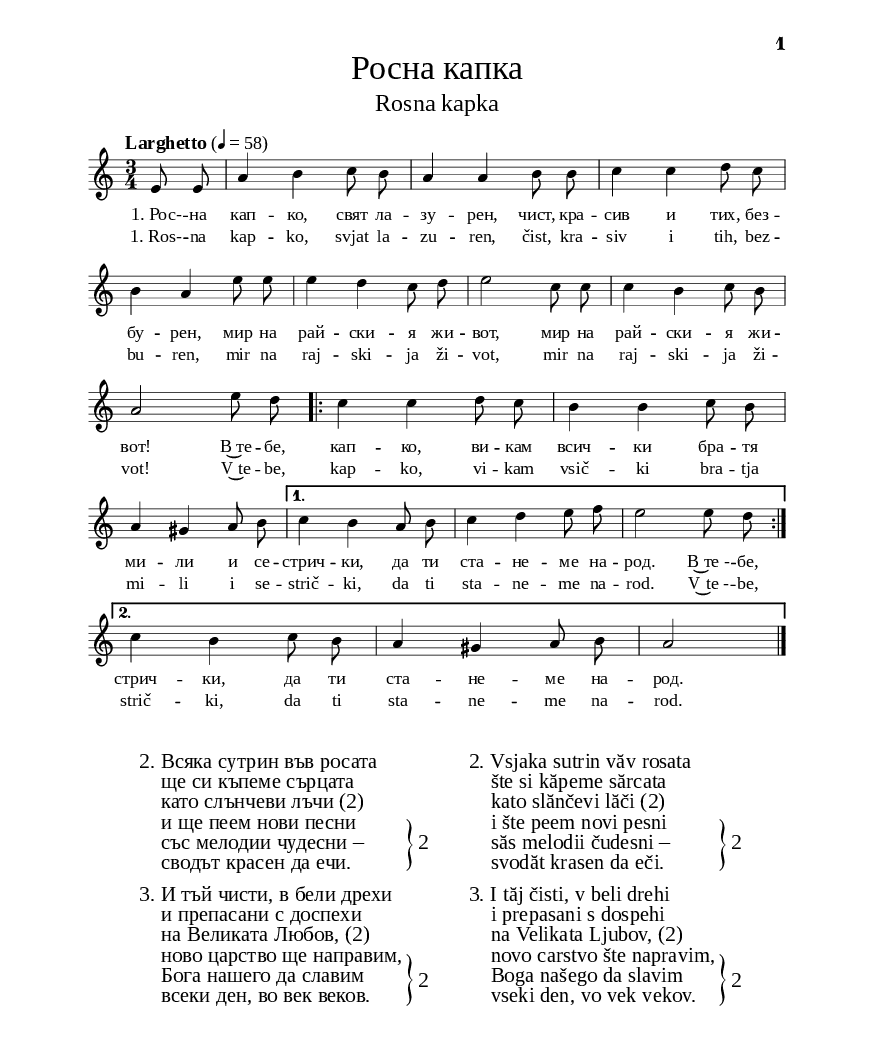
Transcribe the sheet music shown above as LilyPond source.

\version "2.24.3"

% include paper part and global functions
\include "include/globals.ily"
"rightBraces046" = \markup {
  \column {
    % repeat braces
    \translate #'(0 . -10.7 )
    \right-brace #25

    \translate #'(0 . -15.0 )
    \right-brace #25
  }
  \column {
    % repeat numbers
    \translate #'(0 . -11.2 )
    2

    \translate #'(0 . -19.0 )
    2
  }
}

\bookpart {
  \label #'ref046
  \tocItem \markup "Росна капка – Rosna kapka"
  \include "include/bookpart-paper.ily"
  \score {
    \include "include/score-layout.ily"

    \new Voice \absolute  {
      \clef treble
      \key a \minor
      \time 3/4
      \tempoFunc "Larghetto" 4 "58"
      \partial 4
      \autoBeamOff

      e'8 e' a'4 b' c''8 b' |  a'4 a' b'8 b' | c''4 c'' d''8 c'' \break | % 5

      b'4 a' e''8 e'' | e''4 d'' c''8 d'' | e''2 c''8 c'' | c''4 b' c''8 b' \break |

      a'2 e''8 d'' \repeat volta 2 {
        | c''4 c'' d''8 c'' |  b'4 b' c''8 b' \break |

        a'4 gis' a'8 b' |
      }  \alternative {
        { c''4 b' a'8 b' | c''4 d'' e''8 f'' | e''2 e''8 d''  \break |  }

        { c''4 b' c''8 b'8 | a'4 gis'4 a'8 b'8 | a'2 \bar "|." }
      }
    }

    \addlyrics {
      "1. Рос-" -- на кап -- ко, свят ла -- зу -- рен, чист, кра -- сив и тих, без --
      бу -- рен, мир на рай -- ски -- я жи -- вот, мир на рай -- ски -- я жи --
      вот! В~те -- бе, кап -- ко, ви -- кам всич -- ки бра -- тя
      ми -- ли и се -- стрич -- ки, да ти ста -- не -- ме на -- род. "В~те -" -- бе,
      стрич -- ки, да ти ста -- не -- ме на -- род.
    }
    \addlyrics {
      "1. Ros-" -- na kap -- ko, svjat la -- zu -- ren, čist, kra -- siv i tih, bez --
      bu -- ren, mir na raj -- ski -- ja ži -- vot, mir na raj -- ski -- ja ži --
      vot! V~te -- be, kap -- ko, vi -- kam vsič -- ki bra -- tja
      mi -- li i se -- strič -- ki, da ti sta -- ne -- me na -- rod. "V~te -" -- be,
      strič -- ki, da ti sta -- ne -- me na -- rod.
    }

    \header {
      title = \titleFunc "Росна капка" "Rosna kapka"
    }

    \midi{}

  } % score

  \markup \empty-two

  \markup \abs-fontsize #10 {
    \hspace #7
    \override #`(baseline-skip . ,bgCoupletBaselineSkip)
    \column {
      \line { 2. Всяка сутрин във росата }
      \line {   "   " ще си къпеме сърцата }

      \line {   "   " като слънчеви лъчи (2)}

      \line {   "   " и ще пеем нови песни}

      \line {   "   " със мелодии чудесни –}

      \line {   "   " сводът красен да ечи.}

      \vspace #0.5

      \line {   3.  И тъй чисти, в бели дрехи}

      \line {   "   " и препасани с доспехи}

      \line {   "   " на Великата Любов, (2)}

      \line {   "   " ново царство ще направим,}

      \line {   "   " Бога нашего да славим}

      \line {   "   " всеки ден, во век веков.}
    }  \"rightBraces046"

    \hspace #5
    \override #`(baseline-skip . ,bgCoupletBaselineSkip)
    \column {
      \line { 2. Vsjaka sutrin văv rosata }
      \line {   "   " šte si kăpeme sărcata }

      \line {   "   " kato slănčevi lăči (2)}

      \line {   "   " i šte peem novi pesni}

      \line {   "   " săs melodii čudesni –}

      \line {   "   " svodăt krasen da eči.}

      \vspace #0.5

      \line {   3.  I tăj čisti, v beli drehi}

      \line {   "   " i prepasani s dospehi}

      \line {   "   " na Velikata Ljubov, (2)}

      \line {   "   " novo carstvo šte napravim,}

      \line {   "   " Boga našego da slavim}

      \line {   "   " vseki den, vo vek vekov.}
    } %column

    \"rightBraces046"
  } % markup

  \pageBreak

  % include foreign translation(s) of the song
  \version "2.24.4"

\markup \fill-line { \fontsize #deTitleFontSize "Tautropfen" }
\markup \null
\markup \null
\markup \abs-fontsize #11 {
  \fill-line {
    \override #`(baseline-skip . ,deCoupletBaselineSkip)

    \column {


      \line { 1. Tautropfen, azurblaue Welt,}

      \line { "   "rein, schön, still und ohne Sturm,}

      \line { "   "Frieden des paradiesischen Lebens,}
      \line { "   "Frieden des paradiesischen Lebens!}
      \line { "   "In dir, Tropfen, rufe ich }
      \line { "   "  alle lieben Brüder und Schwestern, }

      \line { "   "damit wir dein Volk werden.}
      \vspace #0.5

      \line { 2. Jeden Morgen werden wir}

      \line { "   "  unsere Herzen im Tau baden}

      \line { "   "wie die Sonnenstrahlen, wie die Sonnenstrahlen,}

      \line { "   "und wir werden neue Lieder singen,}

      \line { "   "mit wunderbaren Melodien,}

      \line { "   "auf dass das rote Himmelsgewölbe widerhallt.}
      \vspace #0.5

      \line { 3. Und so  – rein, in weißen Kleidern}

      \line { "   "und umgürtet mit der Rüstung }
      \line { "   "      der großen Liebe, der großen Liebe }

      \line { "   "werden wir ein neues Reich errichten:}

      \line { "   "auf dass wir unseren Gott verherrlichen, }

      \line { "   "jeden Tag, auf ewig.}


    }

  }

}


} % bookpart
